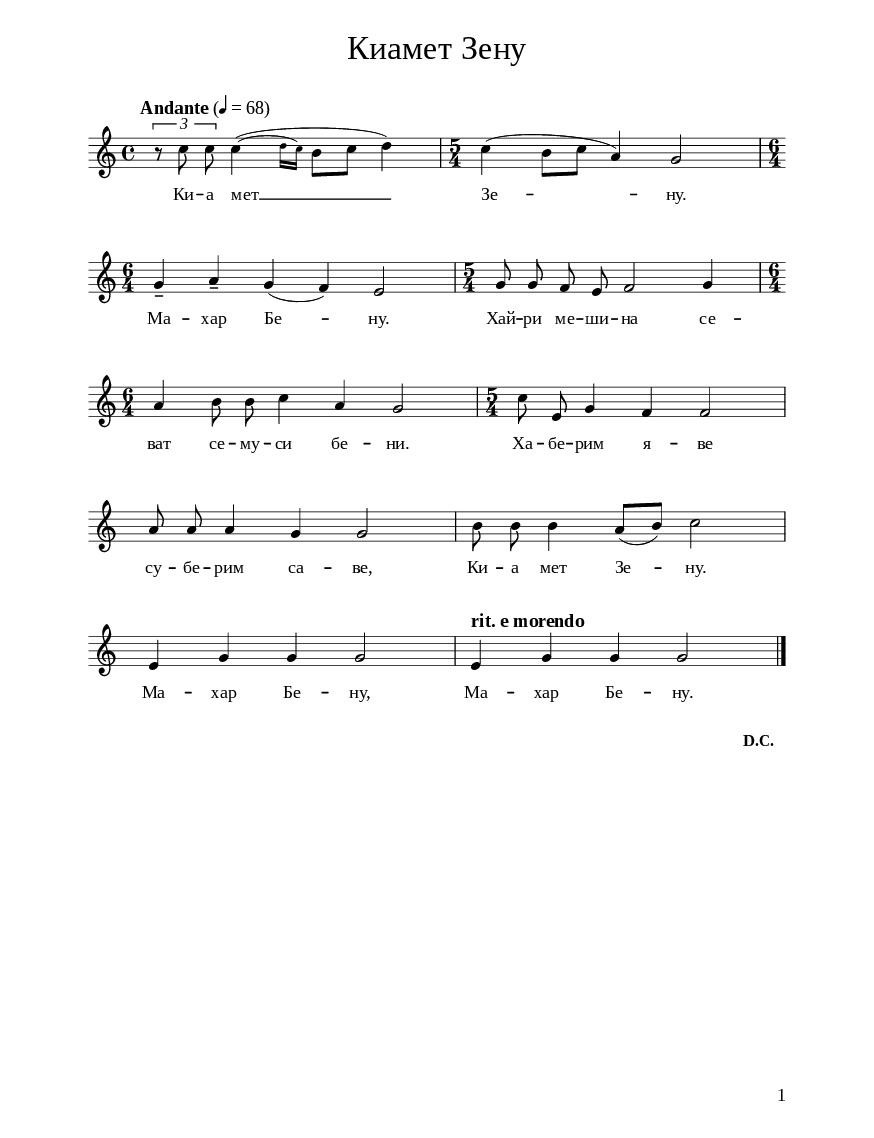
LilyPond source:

\version "2.24.2"

% include paper part and global functions
\include "include/globals.ily"

\bookpart {
  \label #'ref092_1
  \tocItem \markup "Киамет Зену – Kiamet Zenu "
  \include "include/bookpart-paper.ily"
  \score {
    \include "include/score-layout.ily"

    \new Voice \absolute {
      \clef treble
      \key c \major
      \time 4/4
      \tempoFunc "Andante" 4 "68"

      \autoBeamOff

      \tupletUp \tuplet 3/2 {r8 c'' c''8 }  c''4~ ( \slashedGrace { \stemDown d''16[c''16] \stemNeutral }  b'8[c''] d''4) | \time 5/4  c''4 ( b'8 [c''] a'4 ) g'2 \break |

      \time 6/4  g'4 -- a' -- g' ( f' ) e'2 | \time 5/4  g'8 g' f' e' f'2 g'4 \break |

      \time 6/4  a'4 b'8 b' c''4 a' g'2 |\time 5/4  c''8 e' g'4 f' f'2 | \break  a'8 a' a'4 g' g'2  |

      b'8 b' b'4 a'8 [( b' )] c''2 |\break e'4 g' g' g'2 | \tempo "rit. e morendo" e'4 g' g' g'2 | \bar "|."

    }



    \addlyrics {
      Ки -- а мет __ Зе --  -- ну. Ма -- хар Бе  --  ну. Хай  --  ри ме  -- ши  --  на се  --
      ват се  -- му  -- си бе  -- ни. Ха -- бе -- рим я -- ве су  -- бе  -- рим са  -- ве,
      Ки -- а мет Зе --  -- ну. Ма -- хар Бе  --  ну, Ма -- хар Бе  --  ну.
    }

    \header {
      title = \titleFunc "Киамет Зену" "Kiamet Zenu"
    }

    \midi{}

  } % score

\markup \dc-one "D.C."


  % include foreign translation(s) of the song
  %

} % bookpart
